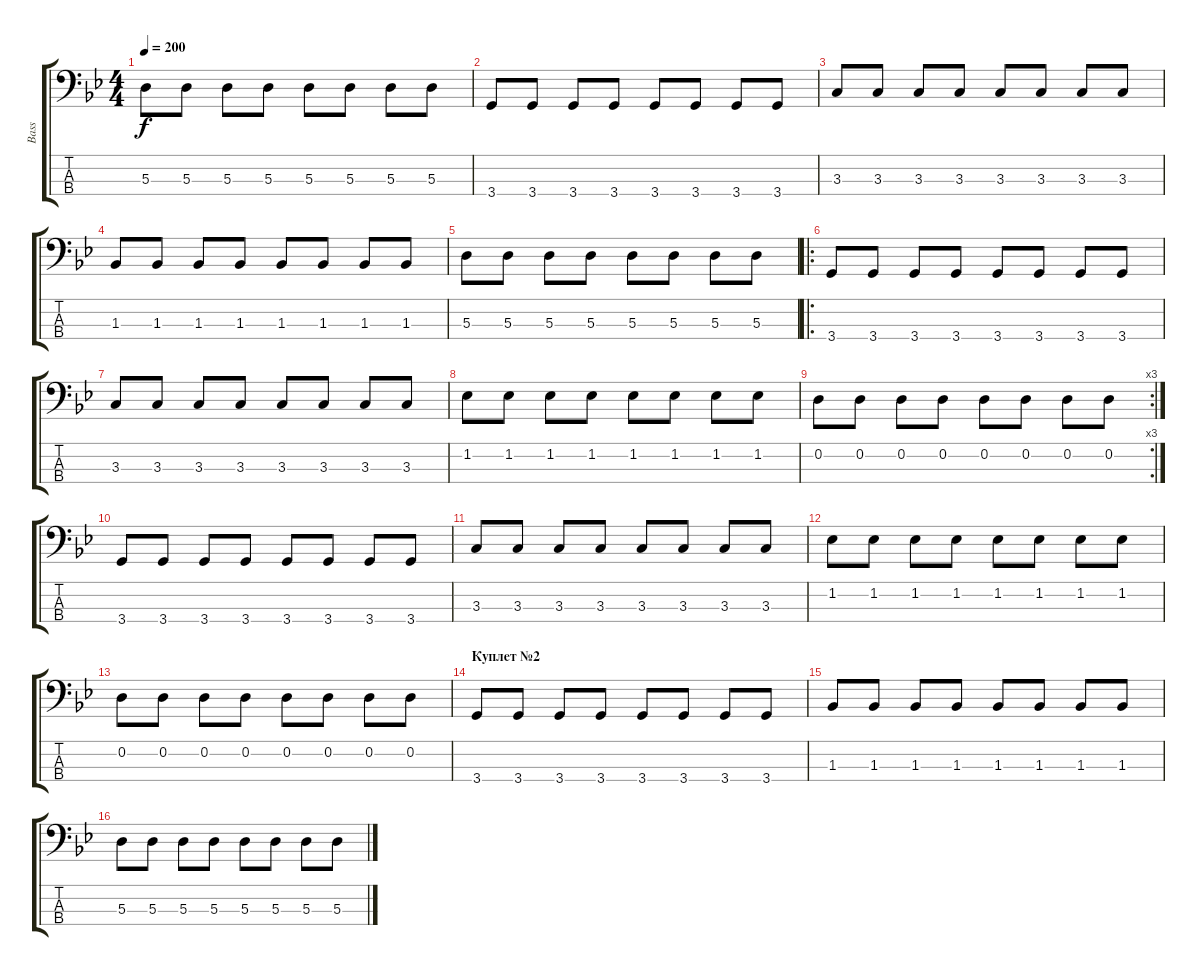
\track ("Bass" "Bass") {instrument electricbassfinger}
\staff {score tabs}
\tuning (G2 D2 A1 E1) {hide}
\ts (4 4)
\tempo 200
\clef f4
\ks bb
5.3.8{dy f} 5.3.8 5.3.8 5.3.8 5.3.8 5.3.8 5.3.8 5.3.8 |
3.4.8 3.4.8 3.4.8 3.4.8 3.4.8 3.4.8 3.4.8 3.4.8 |
3.3.8 3.3.8 3.3.8 3.3.8 3.3.8 3.3.8 3.3.8 3.3.8 |
1.3.8 1.3.8 1.3.8 1.3.8 1.3.8 1.3.8 1.3.8 1.3.8 |
5.3.8 5.3.8 5.3.8 5.3.8 5.3.8 5.3.8 5.3.8 5.3.8 |
\ro
3.4.8 3.4.8 3.4.8 3.4.8 3.4.8 3.4.8 3.4.8 3.4.8 |
3.3.8 3.3.8 3.3.8 3.3.8 3.3.8 3.3.8 3.3.8 3.3.8 |
1.2.8 1.2.8 1.2.8 1.2.8 1.2.8 1.2.8 1.2.8 1.2.8 |
\rc 3
0.2.8 0.2.8 0.2.8 0.2.8 0.2.8 0.2.8 0.2.8 0.2.8 |
3.4.8 3.4.8 3.4.8 3.4.8 3.4.8 3.4.8 3.4.8 3.4.8 |
3.3.8 3.3.8 3.3.8 3.3.8 3.3.8 3.3.8 3.3.8 3.3.8 |
1.2.8 1.2.8 1.2.8 1.2.8 1.2.8 1.2.8 1.2.8 1.2.8 |
0.2.8 0.2.8 0.2.8 0.2.8 0.2.8 0.2.8 0.2.8 0.2.8 |
\section ("" "Куплет №2")
3.4.8 3.4.8 3.4.8 3.4.8 3.4.8 3.4.8 3.4.8 3.4.8 |
1.3.8 1.3.8 1.3.8 1.3.8 1.3.8 1.3.8 1.3.8 1.3.8 |
5.3.8 5.3.8 5.3.8 5.3.8 5.3.8 5.3.8 5.3.8 5.3.8
